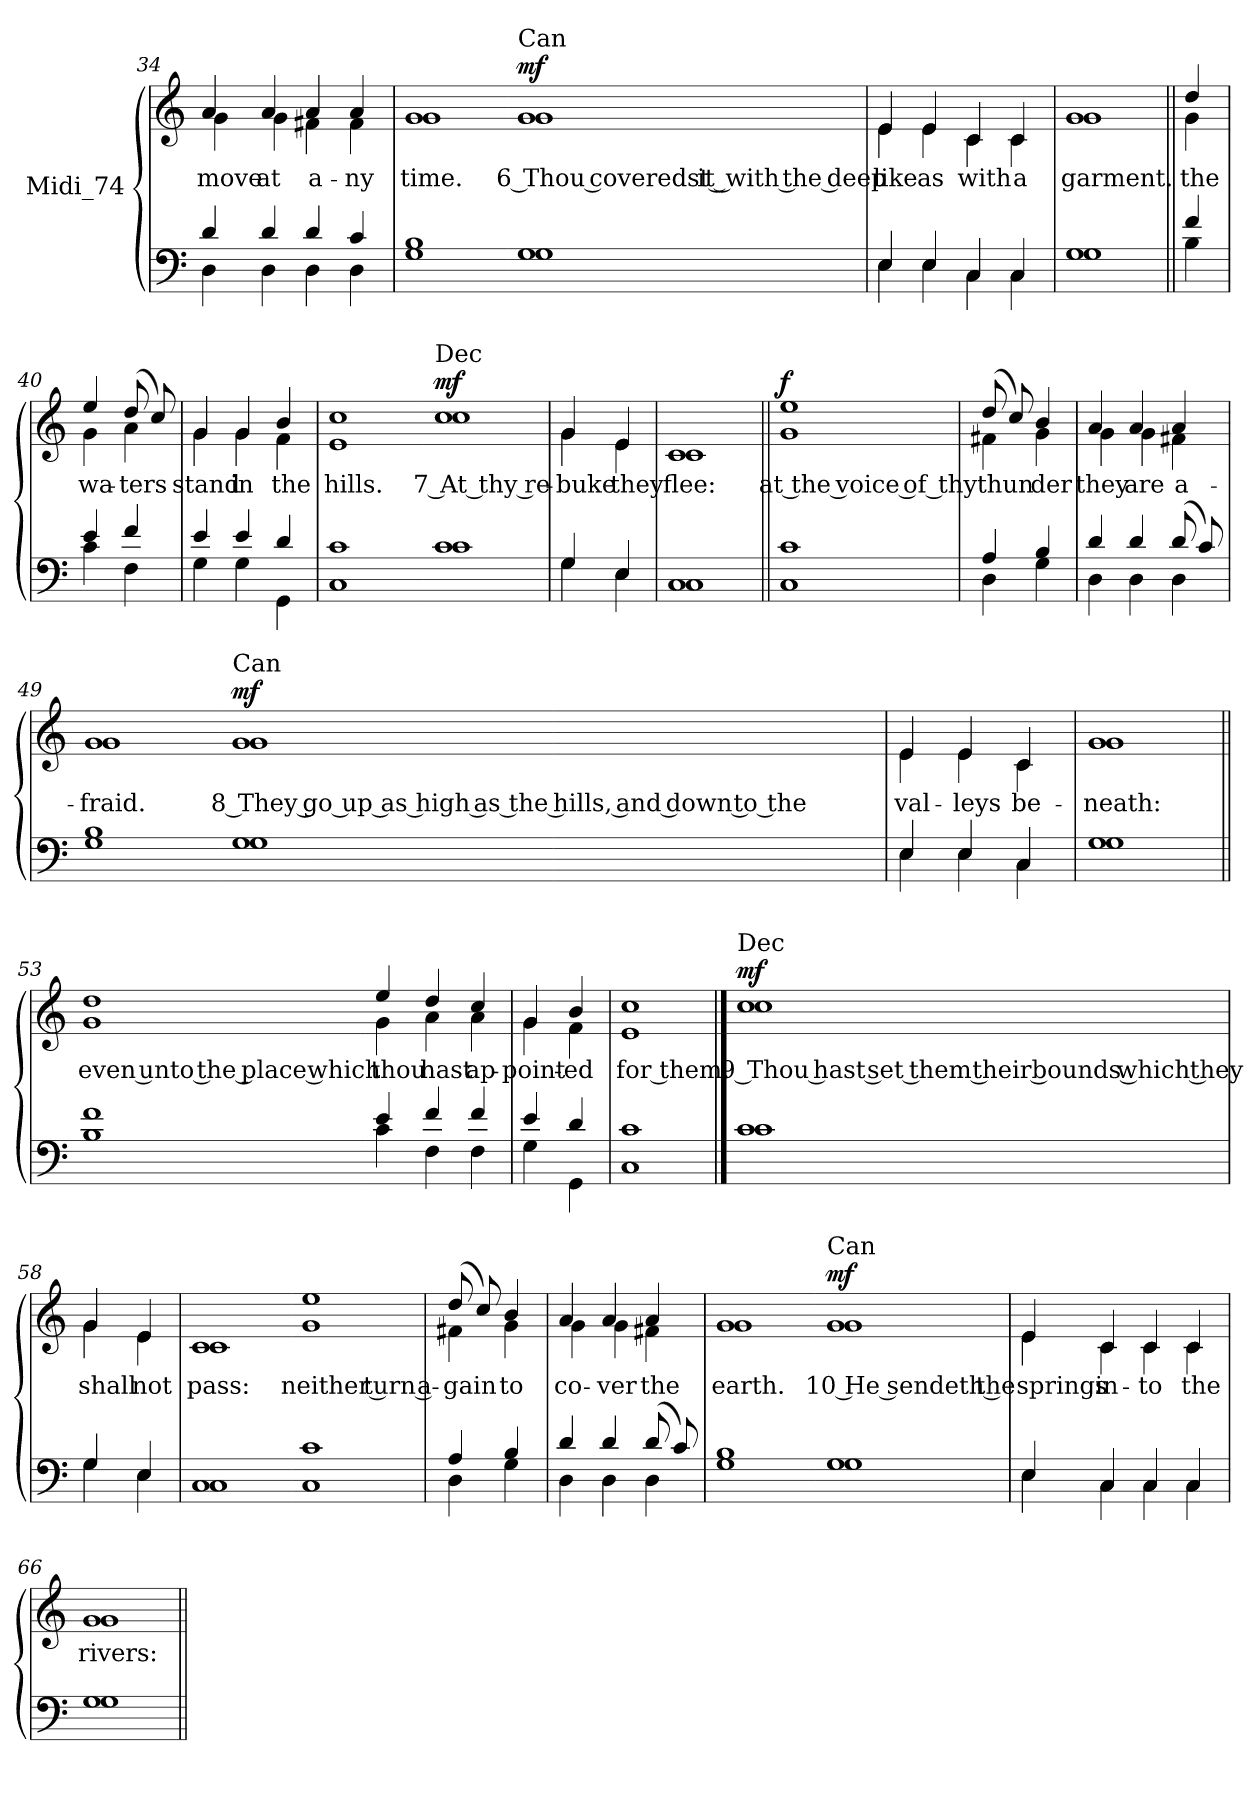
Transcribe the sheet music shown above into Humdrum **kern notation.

**kern	**kern	**text	**dynam
*part2	*part1	*part1	*part1
*staff2	*staff1	*staff1	*staff1
*I"Midi_74	*I"Midi_74	*	*
*clefF4	*clefG2	*	*
*k[]	*k[]	*	*
*C:	*C:	*	*
=34	=34	=34	=34
*^	*	*	*
!	!	!	!LO:LY:b	!
*	*	*^	*	*
4d	4D	4a	4g	move	.
!	!	!	!	!LO:LY:b	!
4d	4D	4a	4g	at	.
!	!	!	!	!LO:LY:b	!
4d	4D	4a	4f#X	a-	.
!	!	!	!	!LO:LY:b	!
4c	4D	4a	4f#	-ny	.
=35	=35	=35	=35	=35	=35
!	!	!	!	!LO:LY:b	!
1B	1G	1g	1g	time.	.
!!LO:LB:g=z	!!
=36-	=36-	=36-	=36-	=36-	=36-
!	!	!LO:TX:a:t=Can	!	!	!
!	!	!	!	!LO:LY:b	!LO:DY:b
1G	1G	1g	1g	6 Thou coveredst it with the deep	mf
=37	=37	=37	=37	=37	=37
!	!	!	!	!LO:LY:b	!
4E	4E	4e	4e	like	.
!	!	!	!	!LO:LY:b	!
4E	4E	4e	4e	as	.
!	!	!	!	!LO:LY:b	!
4C	4C	4c	4c	with	.
!	!	!	!	!LO:LY:b	!
4C	4C	4c	4c	a	.
=38	=38	=38	=38	=38	=38
!	!	!	!	!LO:LY:b	!
1G	1G	1g	1g	garment.	.
=39||	=39||	=39||	=39||	=39||	=39||
!	!	!	!	!LO:LY:b	!
4f	4B	4dd	4g	the	.
=40	=40	=40	=40	=40	=40
!	!	!	!	!LO:LY:b	!
4e	4c	4ee	4g	wa-	.
!	!	!	!	!LO:LY:b	!
4f	4F	(>8dd	4a\	-ters	.
.	.	8cc)	.	.	.
=41	=41	=41	=41	=41	=41
!	!	!	!	!LO:LY:b	!
4e	4G	4g	4g	stand	.
!	!	!	!	!LO:LY:b	!
4e	4G	4g	4g	in	.
!	!	!	!	!LO:LY:b	!
4d	4GG	4b	4f	the	.
=42	=42	=42	=42	=42	=42
!	!	!	!	!LO:LY:b	!
1c	1C	1cc	1e	hills.	.
!!LO:LB:g=z	!!
=43-	=43-	=43-	=43-	=43-	=43-
!	!	!LO:TX:a:t=Dec	!	!	!
!	!	!	!	!LO:LY:b	!LO:DY:b
1c	1c	1cc	1cc	7 At thy re-	mf
=44	=44	=44	=44	=44	=44
!	!	!	!	!LO:LY:b	!
4G	4G	4g	4g	-buke	.
!	!	!	!	!LO:LY:b	!
4E	4E	4e	4e	they	.
=45	=45	=45	=45	=45	=45
!	!	!	!	!LO:LY:b	!
1C	1C	1c	1c	flee:	.
=46||	=46||	=46||	=46||	=46||	=46||
!	!	!	!	!LO:LY:b	!LO:DY:b
1c	1C	1ee	1g	at the voice of thy	f
=47	=47	=47	=47	=47	=47
!	!	!	!	!LO:LY:b	!
4A	4D	(>8dd	4f#X	thun	.
.	.	8cc)	.	.	.
!	!	!	!	!LO:LY:b	!
4B	4G	4b	4g	der	.
=48	=48	=48	=48	=48	=48
!	!	!	!	!LO:LY:b	!
4d	4D	4a	4g	they	.
!	!	!	!	!LO:LY:b	!
4d	4D	4a	4g	are	.
!	!	!	!	!LO:LY:b	!
(>8d	4D	4a	4f#X	a-	.
8c)	.	.	.	.	.
=49	=49	=49	=49	=49	=49
!	!	!	!	!LO:LY:b	!
1B	1G	1g	1g	-fraid.	.
!!LO:LB:g=z	!!
=50-	=50-	=50-	=50-	=50-	=50-
!	!	!LO:TX:a:t=Can	!	!	!
!	!	!	!	!LO:LY:b	!LO:DY:b
1G	1G	1g	1g	8 They go up as high as the hills, and down to the	mf
=51	=51	=51	=51	=51	=51
!	!	!	!	!LO:LY:b	!
4E	4E	4e	4e	val-	.
!	!	!	!	!LO:LY:b	!
4E	4E	4e	4e	-leys	.
!	!	!	!	!LO:LY:b	!
4C	4C	4c	4c	be-	.
=52	=52	=52	=52	=52	=52
!	!	!	!	!LO:LY:b	!
1G	1G	1g	1g	-neath:	.
=53||	=53||	=53||	=53||	=53||	=53||
!	!	!	!	!LO:LY:b	!
1f	1B	1dd	1g	even unto the place which	.
!!LO:LB:g=z	!!
=54-	=54-	=54-	=54-	=54-	=54-
!	!	!	!	!LO:LY:b	!
4e	4c	4ee	4g	thou	.
!	!	!	!	!LO:LY:b	!
4f	4F	4dd	4a	hast	.
!	!	!	!	!LO:LY:b	!
4f	4F	4cc	4a	ap-	.
=55	=55	=55	=55	=55	=55
!	!	!	!	!LO:LY:b	!
4e	4G	4g	4g	-point-	.
!	!	!	!	!LO:LY:b	!
4d	4GG	4b	4f	-ed	.
=56	=56	=56	=56	=56	=56
!	!	!	!	!LO:LY:b	!
1c	1C	1cc	1e	for them.	.
==57	==57	==57	==57	==57	==57
!	!	!LO:TX:a:t=Dec	!	!	!
!	!	!	!	!LO:LY:b	!LO:DY:b
1c	1c	1cc	1cc	9 Thou hast set them their bounds which they	mf
=58	=58	=58	=58	=58	=58
!	!	!	!	!LO:LY:b	!
4G	4G	4g	4g	shall	.
!	!	!	!	!LO:LY:b	!
4E	4E	4e	4e	not	.
=59	=59	=59	=59	=59	=59
!	!	!	!	!LO:LY:b	!
1C	1C	1c	1c	pass:	.
!!LO:LB:g=z	!!
=60-	=60-	=60-	=60-	=60-	=60-
!	!	!	!	!LO:LY:b	!
1c	1C	1ee	1g	neither turn a-	.
=61	=61	=61	=61	=61	=61
!	!	!	!	!LO:LY:b	!
4A	4D	(>8dd	4f#X	-gain	.
.	.	8cc)	.	.	.
!	!	!	!	!LO:LY:b	!
4B	4G	4b	4g	to	.
=62	=62	=62	=62	=62	=62
!	!	!	!	!LO:LY:b	!
4d	4D	4a	4g	co-	.
!	!	!	!	!LO:LY:b	!
4d	4D	4a	4g	-ver	.
!	!	!	!	!LO:LY:b	!
(>8d	4D	4a	4f#X	the	.
8c)	.	.	.	.	.
=63	=63	=63	=63	=63	=63
!	!	!	!	!LO:LY:b	!
1B	1G	1g	1g	earth.	.
!!LO:LB:g=z	!!
=64-	=64-	=64-	=64-	=64-	=64-
!	!	!LO:TX:a:t=Can	!	!	!
!	!	!	!	!LO:LY:b	!LO:DY:b
1G	1G	1g	1g	10 He sendeth the	mf
=65	=65	=65	=65	=65	=65
!	!	!	!	!LO:LY:b	!
4E	4E	4e	4e	springs	.
!	!	!	!	!LO:LY:b	!
4C	4C	4c	4c	in-	.
!	!	!	!	!LO:LY:b	!
4C	4C	4c	4c	-to	.
!	!	!	!	!LO:LY:b	!
4C	4C	4c	4c	the	.
=66	=66	=66	=66	=66	=66
!	!	!	!	!LO:LY:b	!
1G	1G	1g	1g	rivers:	.
*v	*v	*	*	*	*
*	*v	*v	*	*
=||	=||	=||	=||
*-	*-	*-	*-
